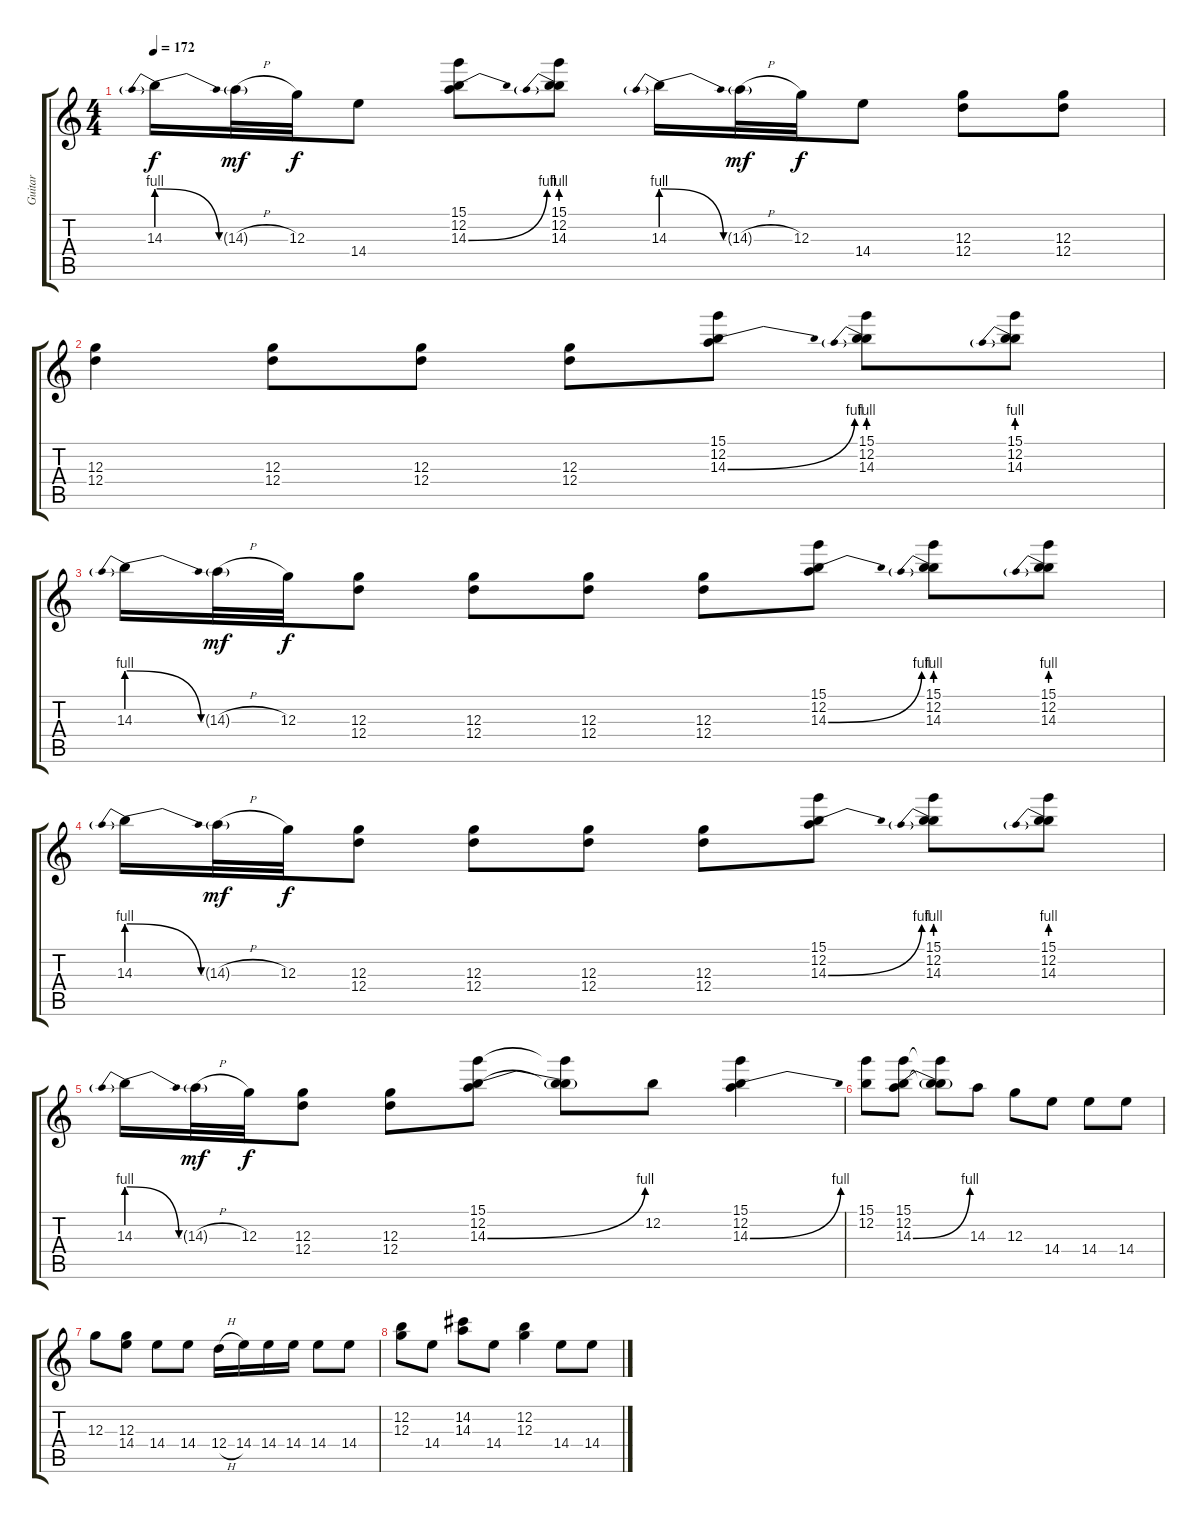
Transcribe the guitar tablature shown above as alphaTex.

\track ("Guitar" "Guitar") {instrument overdrivenguitar}
\staff {score tabs}
\tuning (E4 B3 G3 D3 A2 E2) {hide}
\ts (4 4)
\tempo 172
\clef g2
\ks c
14.3{be (prebendrelease 0 4 60 0)}.16{dy f} 14.3{h g}.32{dy mf} 12.3.32{dy f} 14.4.8 (15.1 12.2 14.3{be (bend 0 0 60 4)}).8 (15.1 12.2 14.3{be (prebend 0 4 60 4)}).8 14.3{be (prebendrelease 0 4 60 0)}.16 14.3{h g}.32{dy mf} 12.3.32{dy f} 14.4.8 (12.3 12.4).8 (12.3 12.4).8 |
(12.3 12.4).4 (12.3 12.4).8 (12.3 12.4).8 (12.3 12.4).8 (15.1 12.2 14.3{be (bend 0 0 60 4)}).8 (15.1 12.2 14.3{be (prebend 0 4 60 4)}).8 (15.1 12.2 14.3{be (prebend 0 4 60 4)}).8 |
14.3{be (prebendrelease 0 4 60 0)}.16 14.3{h g}.32{dy mf} 12.3.32{dy f} (12.3 12.4).8 (12.3 12.4).8 (12.3 12.4).8 (12.3 12.4).8 (15.1 12.2 14.3{be (bend 0 0 60 4)}).8 (15.1 12.2 14.3{be (prebend 0 4 60 4)}).8 (15.1 12.2 14.3{be (prebend 0 4 60 4)}).8 |
14.3{be (prebendrelease 0 4 60 0)}.16 14.3{h g}.32{dy mf} 12.3.32{dy f} (12.3 12.4).8 (12.3 12.4).8 (12.3 12.4).8 (12.3 12.4).8 (15.1 12.2 14.3{be (bend 0 0 60 4)}).8 (15.1 12.2 14.3{be (prebend 0 4 60 4)}).8 (15.1 12.2 14.3{be (prebend 0 4 60 4)}).8 |
14.3{be (prebendrelease 0 4 60 0)}.16 14.3{h g}.32{dy mf} 12.3.32{dy f} (12.3 12.4).8 (12.3 12.4).8 (15.1 12.2 14.3{be (bend 0 0 60 4)}).8 (15.1{t} 12.2{t} 14.3{t}).8 12.2.8 (15.1 12.2 14.3{be (bend 0 0 60 4)}).4 |
(15.1 12.2).8 (15.1 12.2 14.3{be (bend 0 0 60 4)}).8 (15.1{t} 12.2{t} 14.3{t}).8 14.3.8 12.3.8 14.4.8 14.4.8 14.4.8 |
12.3.8 (12.3 14.4).8 14.4.8 14.4.8 12.4{h}.16 14.4.16 14.4.16 14.4.16 14.4.8 14.4.8 |
(12.2 12.3).8 14.4.8 (14.2 14.3).8 14.4.8 (12.2 12.3).4 14.4.8 14.4.8
